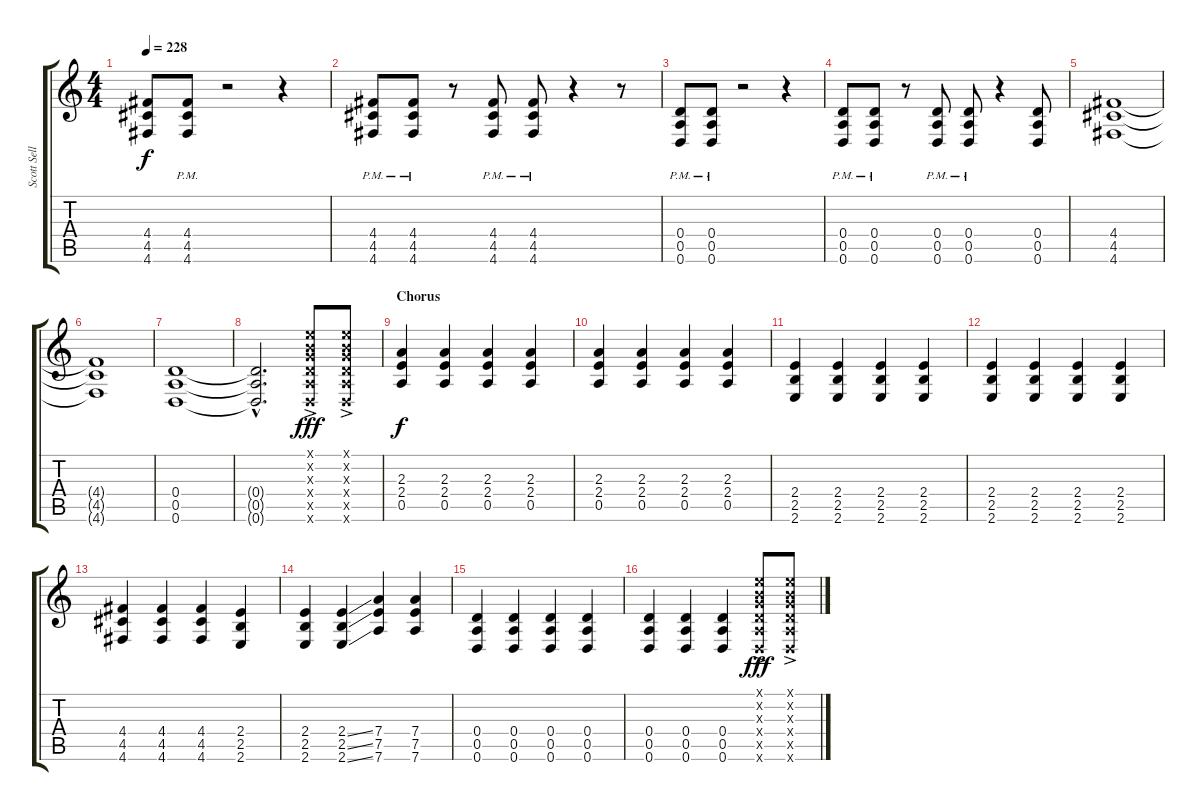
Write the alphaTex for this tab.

\track ("Scott Sellers" "Scott Sell") {instrument distortionguitar}
\staff {score tabs}
\tuning (E4 B3 G3 D3 A2 D2) {hide}
\ts (4 4)
\tempo 228
\clef g2
\ks c
(4.4 4.5 4.6).8{dy f} (4.4{pm} 4.5{pm} 4.6{pm}).8 r.2 r.4 |
(4.4{pm} 4.5{pm} 4.6{pm}).8 (4.4{pm} 4.5{pm} 4.6{pm}).8 r.8 (4.4{pm} 4.5{pm} 4.6{pm}).8 (4.4{pm} 4.5{pm} 4.6{pm}).8 r.4 r.8 |
(0.4{pm} 0.5{pm} 0.6{pm}).8 (0.4{pm} 0.5{pm} 0.6{pm}).8 r.2 r.4 |
(0.4{pm} 0.5{pm} 0.6{pm}).8 (0.4{pm} 0.5{pm} 0.6{pm}).8 r.8 (0.4{pm} 0.5{pm} 0.6{pm}).8 (0.4{pm} 0.5{pm} 0.6{pm}).8 r.4 (0.4 0.5 0.6).8 |
(4.4 4.5 4.6).1 |
(4.4{t} 4.5{t} 4.6{t}).1 |
(0.4 0.5 0.6).1 |
(0.4{hac t} 0.5{hac t} 0.6{hac t}).2{d} (0.1{ac x} 0.2{ac x} 0.3{ac x} 0.4{ac x} 0.5{ac x} 0.6{ac x}).8{dy fff} (0.1{ac x} 0.2{ac x} 0.3{ac x} 0.4{ac x} 0.5{ac x} 0.6{ac x}).8 |
\section ("" "Chorus")
(2.3 2.4 0.5).4{dy f} (2.3 2.4 0.5).4 (2.3 2.4 0.5).4 (2.3 2.4 0.5).4 |
(2.3 2.4 0.5).4 (2.3 2.4 0.5).4 (2.3 2.4 0.5).4 (2.3 2.4 0.5).4 |
(2.4 2.5 2.6).4 (2.4 2.5 2.6).4 (2.4 2.5 2.6).4 (2.4 2.5 2.6).4 |
(2.4 2.5 2.6).4 (2.4 2.5 2.6).4 (2.4 2.5 2.6).4 (2.4 2.5 2.6).4 |
(4.4 4.5 4.6).4 (4.4 4.5 4.6).4 (4.4 4.5 4.6).4 (2.4 2.5 2.6).4 |
(2.4 2.5 2.6).4 (2.4{ss} 2.5{ss} 2.6{ss}).4 (7.4 7.5 7.6).4 (7.4 7.5 7.6).4 |
(0.4 0.5 0.6).4 (0.4 0.5 0.6).4 (0.4 0.5 0.6).4 (0.4 0.5 0.6).4 |
(0.4 0.5 0.6).4 (0.4 0.5 0.6).4 (0.4 0.5 0.6).4 (0.1{ac x} 0.2{ac x} 0.3{ac x} 0.4{ac x} 0.5{ac x} 0.6{ac x}).8{dy fff} (0.1{ac x} 0.2{ac x} 0.3{ac x} 0.4{ac x} 0.5{ac x} 0.6{ac x}).8
